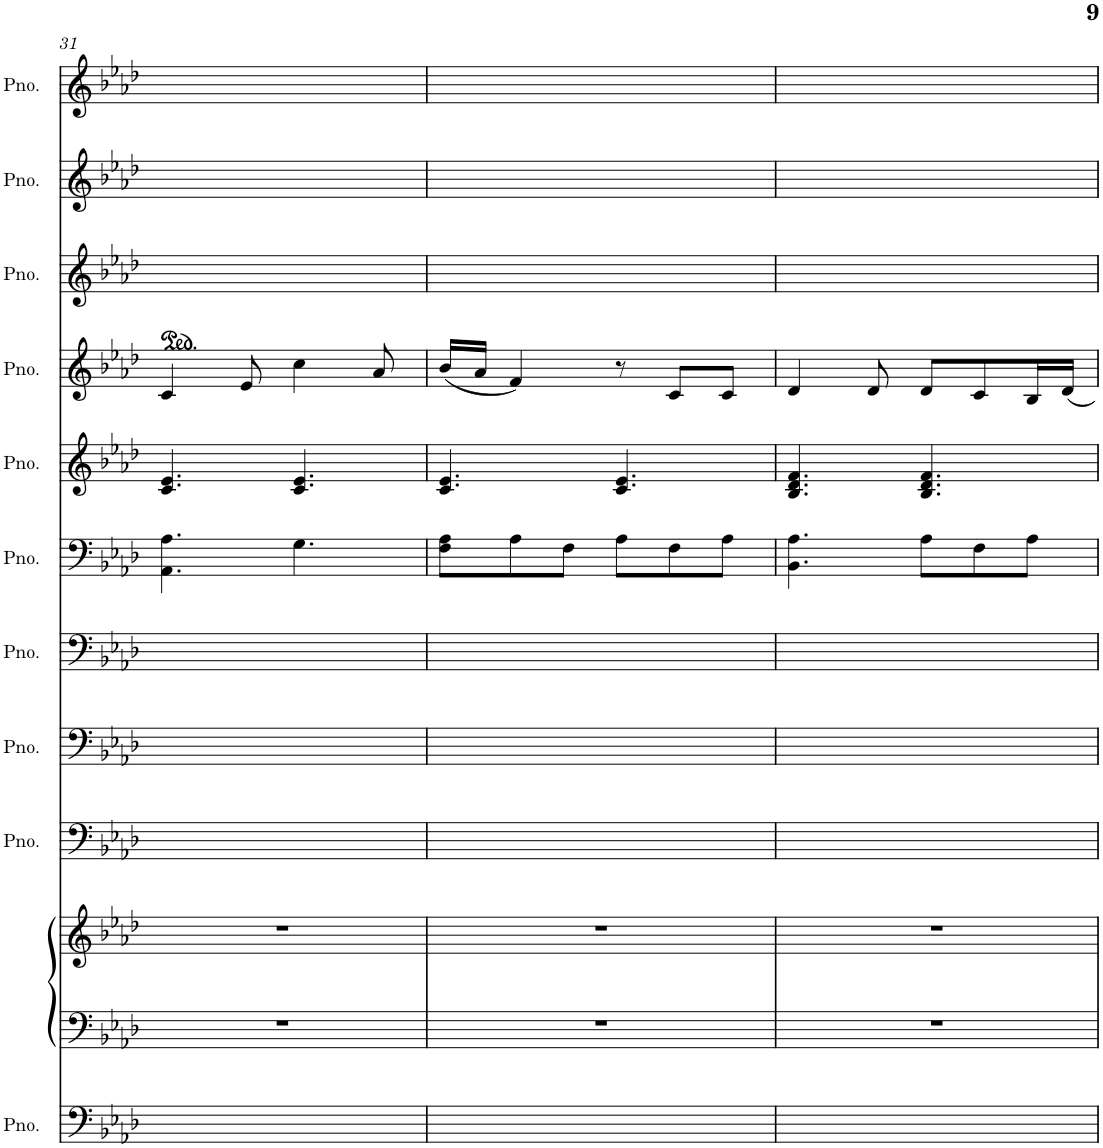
**kern	**kern	**kern	**kern	**kern	**kern	**kern	**kern	**kern	**kern	**kern	**kern
*part11	*part10	*part10	*part9	*part8	*part7	*part6	*part5	*part4	*part3	*part2	*part1
*staff12	*staff11	*staff10	*staff9	*staff8	*staff7	*staff6	*staff5	*staff4	*staff3	*staff2	*staff1
*I"Piano	*I"Piano	*	*I"Piano	*I"Piano	*I"Piano	*I"Piano	*I"Piano	*I"Piano	*I"Piano	*I"Piano	*I"Piano
*I'Pno.	*I'Pno	*	*I'Pno.	*I'Pno.	*I'Pno.	*I'Pno.	*I'Pno.	*I'Pno.	*I'Pno.	*I'Pno.	*I'Pno.
!!LO:PB:g=z
*clefF4	*clefF4	*clefG2	*clefF4	*clefF4	*clefF4	*clefF4	*clefG2	*clefG2	*clefG2	*clefG2	*clefG2
*k[b-e-a-d-]	*k[b-e-a-d-]	*k[b-e-a-d-]	*k[b-e-a-d-]	*k[b-e-a-d-]	*k[b-e-a-d-]	*k[b-e-a-d-]	*k[b-e-a-d-]	*k[b-e-a-d-]	*k[b-e-a-d-]	*k[b-e-a-d-]	*k[b-e-a-d-]
*M6/8	*M6/8	*M6/8	*M6/8	*M6/8	*M6/8	*M6/8	*M6/8	*M6/8	*M6/8	*M6/8	*M6/8
=31	=31	=31	=31	=31	=31	=31	=31	=31	=31	=31	=31
2.ryy	2.r	2.r	2.ryy	2.ryy	2.ryy	4.AA-\ 4.A-\	4.c/ 4.e-/	4c/	2.ryy	2.ryy	2.ryy
.	.	.	.	.	.	.	.	8e-/	.	.	.
.	.	.	.	.	.	4.G\	4.c/ 4.e-/	4cc\	.	.	.
.	.	.	.	.	.	.	.	8a-/	.	.	.
=32	=32	=32	=32	=32	=32	=32	=32	=32	=32	=32	=32
2.ryy	2.r	2.r	2.ryy	2.ryy	2.ryy	8F\ 8A-\L	4.c/ 4.e-/	(<16b-/LL	2.ryy	2.ryy	2.ryy
.	.	.	.	.	.	.	.	16a-/JJ	.	.	.
.	.	.	.	.	.	8A-\	.	4f/)	.	.	.
.	.	.	.	.	.	8F\J	.	.	.	.	.
.	.	.	.	.	.	8A-\L	4.c/ 4.e-/	8r	.	.	.
.	.	.	.	.	.	8F\	.	8c/L	.	.	.
.	.	.	.	.	.	8A-\J	.	8c/J	.	.	.
=33	=33	=33	=33	=33	=33	=33	=33	=33	=33	=33	=33
2.ryy	2.r	2.r	2.ryy	2.ryy	2.ryy	4.BB-\ 4.A-\	4.B-/ 4.d-/ 4.f/	4d-/	2.ryy	2.ryy	2.ryy
.	.	.	.	.	.	.	.	8d-/	.	.	.
.	.	.	.	.	.	8A-\L	4.B-/ 4.d-/ 4.f/	8d-/L	.	.	.
.	.	.	.	.	.	8F\	.	8c/	.	.	.
.	.	.	.	.	.	8A-\J	.	16B-/L	.	.	.
.	.	.	.	.	.	.	.	16d-/JJ	.	.	.
=	=	=	=	=	=	=	=	=	=	=	=
*-	*-	*-	*-	*-	*-	*-	*-	*-	*-	*-	*-
